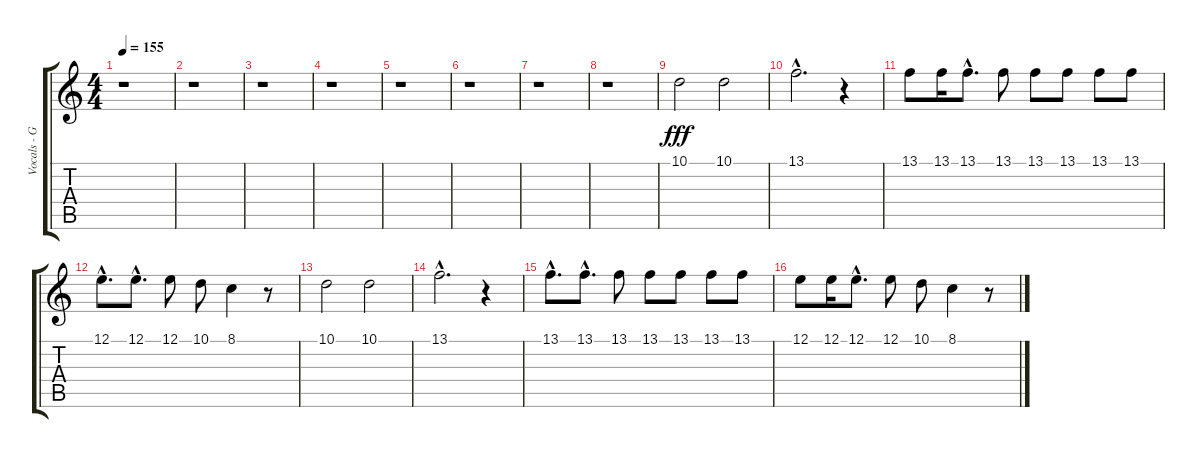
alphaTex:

\track ("Vocals - Greg Graffin" "Vocals - G") {instrument voiceoohs}
\staff {score tabs}
\tuning (E4 B3 G3 D3 A2 E2) {hide}
\ts (4 4)
\tempo 155
\clef g2
\ks c
r.1{dy fff} |
r.1 |
r.1 |
r.1 |
r.1 |
r.1 |
r.1 |
r.1 |
10.1.2 10.1.2 |
13.1{hac}.2{d} r.4 |
13.1.8 13.1.16 13.1{hac}.8{d} 13.1.8 13.1.8 13.1.8 13.1.8 13.1.8 |
12.1{hac}.8{d} 12.1{hac}.8{d} 12.1.8 10.1.8 8.1.4 r.8 |
10.1.2 10.1.2 |
13.1{hac}.2{d} r.4 |
13.1{hac}.8{d} 13.1{hac}.8{d} 13.1.8 13.1.8 13.1.8 13.1.8 13.1.8 |
12.1.8 12.1.16 12.1{hac}.8{d} 12.1.8 10.1.8 8.1.4 r.8
